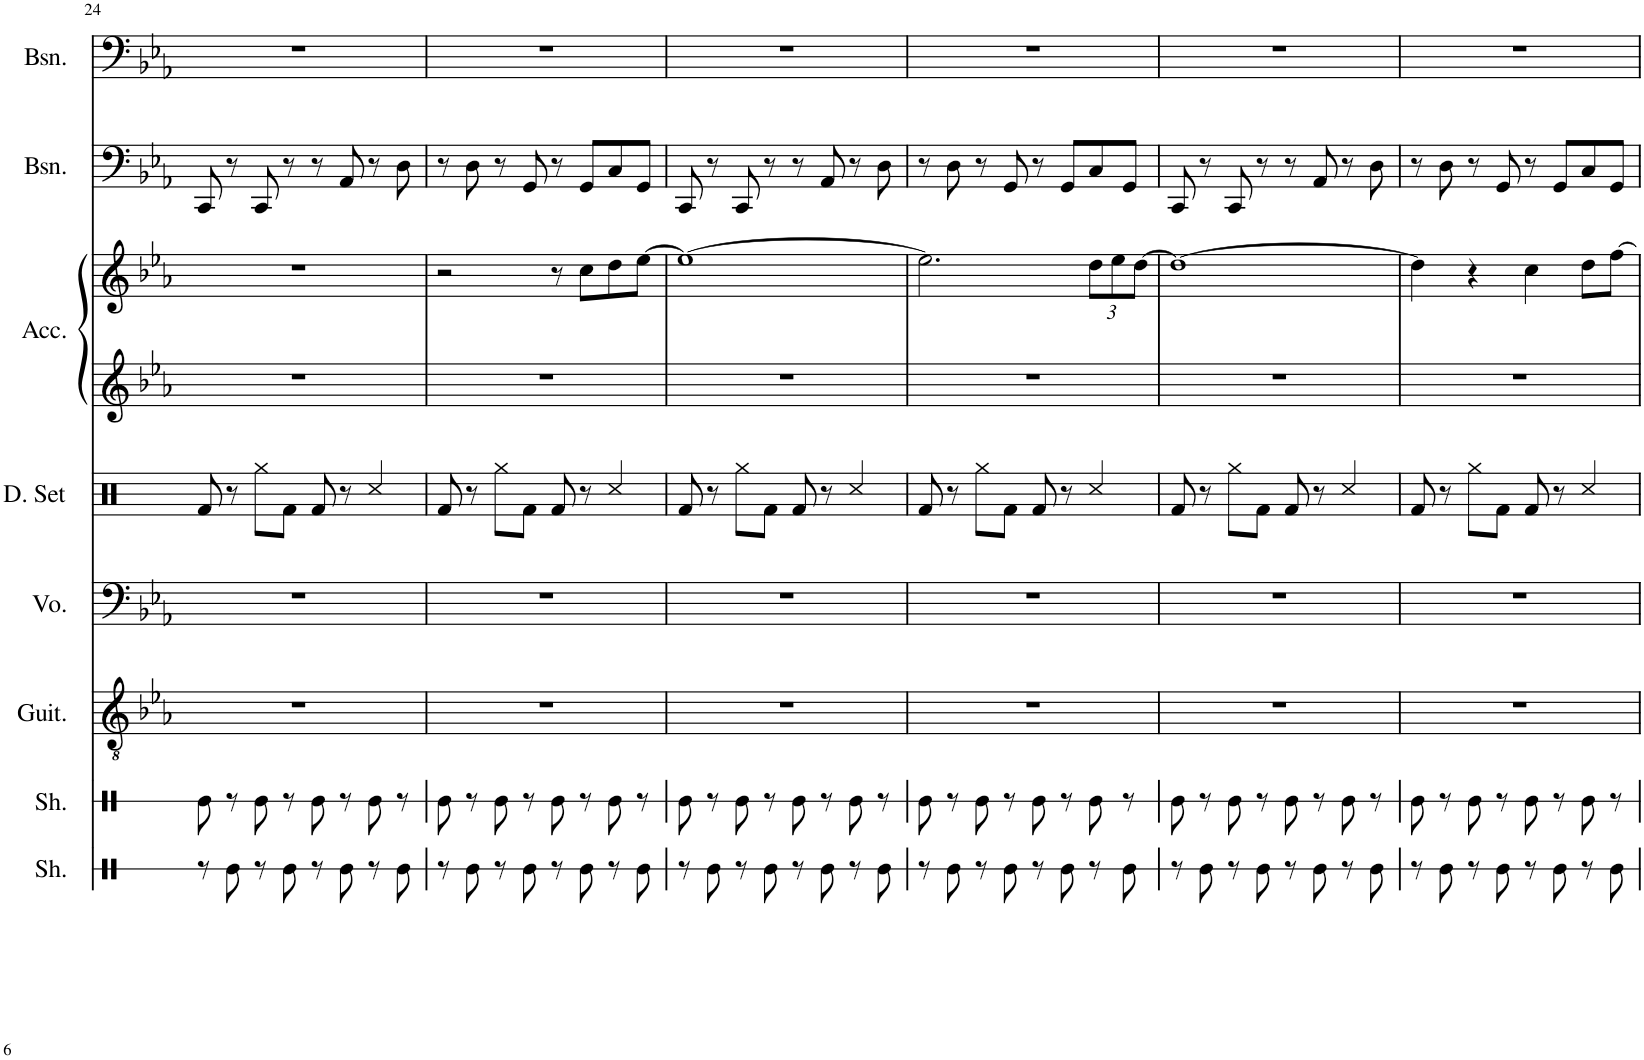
**kern	**kern	**kern	**kern	**kern	**kern	**kern	**kern	**kern
*part8	*part7	*part6	*part5	*part4	*part3	*part3	*part2	*part1
*staff9	*staff8	*staff7	*staff6	*staff5	*staff4	*staff3	*staff2	*staff1
*I"Shaker	*I"Shaker	*I"Acoustic Guitar	*I"Voice	*I"Drumset	*I"Accordion	*	*I"Bassoon	*I"Bassoon
*I'Sh.	*I'Sh.	*I'Guit.	*I'Vo.	*I'D. Set	*I'Acc.	*	*I'Bsn.	*I'Bsn.
!!LO:PB:g=z
*clefX	*clefX	*clefGv2	*clefF4	*clefX	*clefG2	*clefG2	*clefF4	*clefF4
*k[]	*k[]	*k[b-e-a-]	*k[b-e-a-]	*k[]	*k[b-e-a-]	*k[b-e-a-]	*k[b-e-a-]	*k[b-e-a-]
*M4/4	*M4/4	*M4/4	*M4/4	*M4/4	*M4/4	*M4/4	*M4/4	*M4/4
=24	=24	=24	=24	=24	=24	=24	=24	=24
8r	8Re\	1r	1r	8Rf/	1r	1r	8CC/	1r
8Re\	8r	.	.	8r	.	.	8r	.
8r	8Re\	.	.	8Rgg\L	.	.	8CC/	.
8Re\	8r	.	.	8Rf\J	.	.	8r	.
8r	8Re\	.	.	8Rf/	.	.	8r	.
8Re\	8r	.	.	8r	.	.	8AA-/	.
8r	8Re\	.	.	4Rcc/	.	.	8r	.
8Re\	8r	.	.	.	.	.	8D\	.
=25	=25	=25	=25	=25	=25	=25	=25	=25
8r	8Re\	1r	1r	8Rf/	1r	2r	8r	1r
8Re\	8r	.	.	8r	.	.	8D\	.
8r	8Re\	.	.	8Rgg\L	.	.	8r	.
8Re\	8r	.	.	8Rf\J	.	.	8GG/	.
8r	8Re\	.	.	8Rf/	.	8r	8r	.
8Re\	8r	.	.	8r	.	8cc\L	8GG/L	.
8r	8Re\	.	.	4Rcc/	.	8dd\	8C/	.
8Re\	8r	.	.	.	.	[8ee-\J	8GG/J	.
=26	=26	=26	=26	=26	=26	=26	=26	=26
8r	8Re\	1r	1r	8Rf/	1r	1ee-_	8CC/	1r
8Re\	8r	.	.	8r	.	.	8r	.
8r	8Re\	.	.	8Rgg\L	.	.	8CC/	.
8Re\	8r	.	.	8Rf\J	.	.	8r	.
8r	8Re\	.	.	8Rf/	.	.	8r	.
8Re\	8r	.	.	8r	.	.	8AA-/	.
8r	8Re\	.	.	4Rcc/	.	.	8r	.
8Re\	8r	.	.	.	.	.	8D\	.
=27	=27	=27	=27	=27	=27	=27	=27	=27
8r	8Re\	1r	1r	8Rf/	1r	2.ee-\]	8r	1r
8Re\	8r	.	.	8r	.	.	8D\	.
8r	8Re\	.	.	8Rgg\L	.	.	8r	.
8Re\	8r	.	.	8Rf\J	.	.	8GG/	.
8r	8Re\	.	.	8Rf/	.	.	8r	.
8Re\	8r	.	.	8r	.	.	8GG/L	.
*	*	*	*	*	*	*Xbrackettup	*	*
8r	8Re\	.	.	4Rcc/	.	12dd\L	8C/	.
.	.	.	.	.	.	12ee-\	.	.
8Re\	8r	.	.	.	.	.	8GG/J	.
.	.	.	.	.	.	[12dd\J	.	.
=28	=28	=28	=28	=28	=28	=28	=28	=28
8r	8Re\	1r	1r	8Rf/	1r	1dd_	8CC/	1r
8Re\	8r	.	.	8r	.	.	8r	.
8r	8Re\	.	.	8Rgg\L	.	.	8CC/	.
8Re\	8r	.	.	8Rf\J	.	.	8r	.
8r	8Re\	.	.	8Rf/	.	.	8r	.
8Re\	8r	.	.	8r	.	.	8AA-/	.
8r	8Re\	.	.	4Rcc/	.	.	8r	.
8Re\	8r	.	.	.	.	.	8D\	.
=29	=29	=29	=29	=29	=29	=29	=29	=29
8r	8Re\	1r	1r	8Rf/	1r	4dd\]	8r	1r
8Re\	8r	.	.	8r	.	.	8D\	.
8r	8Re\	.	.	8Rgg\L	.	4r	8r	.
8Re\	8r	.	.	8Rf\J	.	.	8GG/	.
8r	8Re\	.	.	8Rf/	.	4cc\	8r	.
8Re\	8r	.	.	8r	.	.	8GG/L	.
8r	8Re\	.	.	4Rcc/	.	8dd\L	8C/	.
8Re\	8r	.	.	.	.	[8ff\J	8GG/J	.
=	=	=	=	=	=	=	=	=
*-	*-	*-	*-	*-	*-	*-	*-	*-
